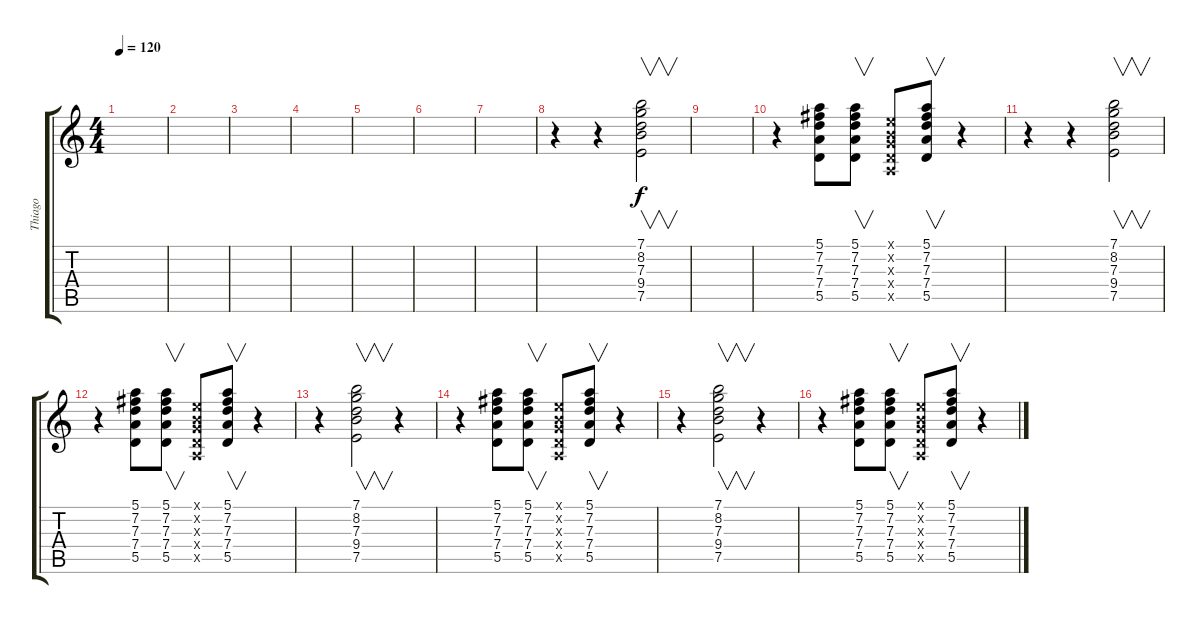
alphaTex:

\track ("Thiago" "Thiago") {instrument electricguitarclean}
\staff {score tabs}
\tuning (E4 B3 G3 D3 A2 E2) {hide}
\ts (4 4)
\tempo 120
\clef g2
\ks c
|
|
|
|
|
|
|
r.4 r.4 (7.1 8.2 7.3 9.4 7.5).2{v} |
|
r.4 (5.1 7.2 7.3 7.4 5.5).8 (5.1 7.2 7.3 7.4 5.5).8{v} (0.1{x} 0.2{x} 0.3{x} 0.4{x} 0.5{x}).8 (5.1 7.2 7.3 7.4 5.5).8{v} r.4 |
r.4 r.4 (7.1 8.2 7.3 9.4 7.5).2{v} |
r.4 (5.1 7.2 7.3 7.4 5.5).8 (5.1 7.2 7.3 7.4 5.5).8{v} (0.1{x} 0.2{x} 0.3{x} 0.4{x} 0.5{x}).8 (5.1 7.2 7.3 7.4 5.5).8{v} r.4 |
r.4 (7.1 8.2 7.3 9.4 7.5).2{v} r.4 |
r.4 (5.1 7.2 7.3 7.4 5.5).8 (5.1 7.2 7.3 7.4 5.5).8{v} (0.1{x} 0.2{x} 0.3{x} 0.4{x} 0.5{x}).8 (5.1 7.2 7.3 7.4 5.5).8{v} r.4 |
r.4 (7.1 8.2 7.3 9.4 7.5).2{v} r.4 |
r.4 (5.1 7.2 7.3 7.4 5.5).8 (5.1 7.2 7.3 7.4 5.5).8{v} (0.1{x} 0.2{x} 0.3{x} 0.4{x} 0.5{x}).8 (5.1 7.2 7.3 7.4 5.5).8{v} r.4
